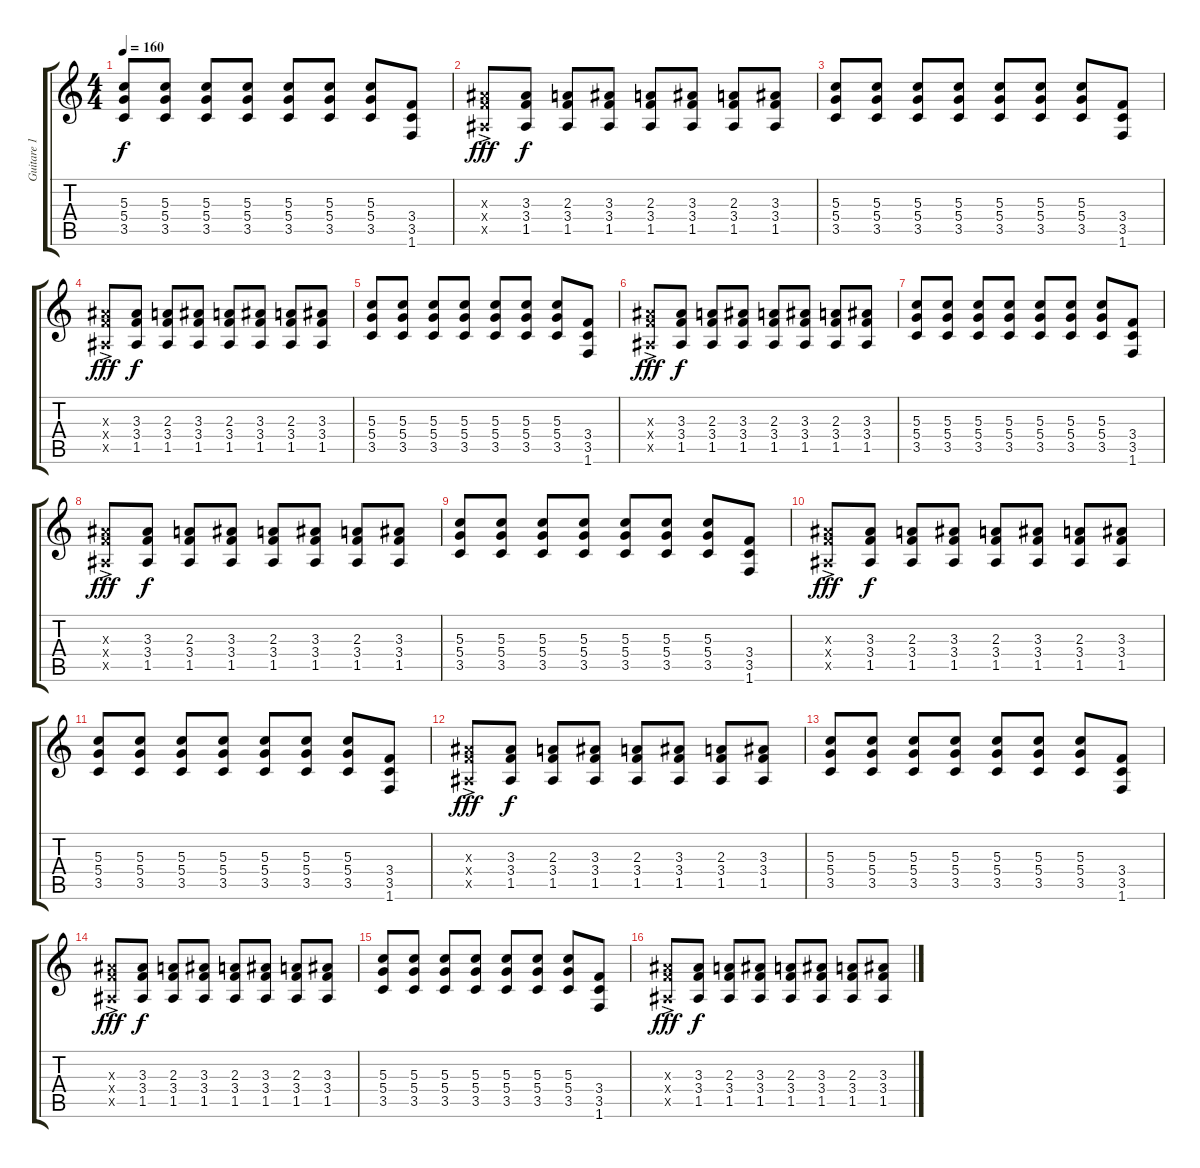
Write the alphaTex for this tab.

\track ("Guitare 1" "Guitare 1") {instrument overdrivenguitar}
\staff {score tabs}
\tuning (E4 B3 G3 D3 A2 E2) {hide}
\ts (4 4)
\tempo 160
\clef g2
\ks c
(5.3 5.4 3.5).8{dy f instrument overdrivenguitar} (5.3 5.4 3.5).8 (5.3 5.4 3.5).8{instrument distortionguitar} (5.3 5.4 3.5).8{instrument overdrivenguitar} (5.3 5.4 3.5).8 (5.3 5.4 3.5).8{instrument distortionguitar} (5.3 5.4 3.5).8{instrument overdrivenguitar} (3.4 3.5 1.6).8{instrument distortionguitar} |
(3.3{ac x} 3.4{ac x} 1.5{ac x}).8{dy fff} (3.3 3.4 1.5).8{dy f instrument distortionguitar} (2.3 3.4 1.5).8 (3.3 3.4 1.5).8 (2.3 3.4 1.5).8 (3.3 3.4 1.5).8 (2.3 3.4 1.5).8 (3.3 3.4 1.5).8 |
(5.3 5.4 3.5).8{instrument overdrivenguitar} (5.3 5.4 3.5).8 (5.3 5.4 3.5).8{instrument distortionguitar} (5.3 5.4 3.5).8{instrument overdrivenguitar} (5.3 5.4 3.5).8 (5.3 5.4 3.5).8{instrument distortionguitar} (5.3 5.4 3.5).8{instrument overdrivenguitar} (3.4 3.5 1.6).8{instrument distortionguitar} |
(3.3{ac x} 3.4{ac x} 1.5{ac x}).8{dy fff} (3.3 3.4 1.5).8{dy f instrument distortionguitar} (2.3 3.4 1.5).8 (3.3 3.4 1.5).8 (2.3 3.4 1.5).8 (3.3 3.4 1.5).8 (2.3 3.4 1.5).8 (3.3 3.4 1.5).8 |
(5.3 5.4 3.5).8{instrument overdrivenguitar} (5.3 5.4 3.5).8 (5.3 5.4 3.5).8{instrument distortionguitar} (5.3 5.4 3.5).8{instrument overdrivenguitar} (5.3 5.4 3.5).8 (5.3 5.4 3.5).8{instrument distortionguitar} (5.3 5.4 3.5).8{instrument overdrivenguitar} (3.4 3.5 1.6).8{instrument distortionguitar} |
(3.3{ac x} 3.4{ac x} 1.5{ac x}).8{dy fff} (3.3 3.4 1.5).8{dy f instrument distortionguitar} (2.3 3.4 1.5).8 (3.3 3.4 1.5).8 (2.3 3.4 1.5).8 (3.3 3.4 1.5).8 (2.3 3.4 1.5).8 (3.3 3.4 1.5).8 |
(5.3 5.4 3.5).8{instrument overdrivenguitar} (5.3 5.4 3.5).8 (5.3 5.4 3.5).8{instrument distortionguitar} (5.3 5.4 3.5).8{instrument overdrivenguitar} (5.3 5.4 3.5).8 (5.3 5.4 3.5).8{instrument distortionguitar} (5.3 5.4 3.5).8{instrument overdrivenguitar} (3.4 3.5 1.6).8{instrument distortionguitar} |
(3.3{ac x} 3.4{ac x} 1.5{ac x}).8{dy fff} (3.3 3.4 1.5).8{dy f instrument distortionguitar} (2.3 3.4 1.5).8 (3.3 3.4 1.5).8 (2.3 3.4 1.5).8 (3.3 3.4 1.5).8 (2.3 3.4 1.5).8 (3.3 3.4 1.5).8 |
(5.3 5.4 3.5).8{instrument overdrivenguitar} (5.3 5.4 3.5).8 (5.3 5.4 3.5).8{instrument distortionguitar} (5.3 5.4 3.5).8{instrument overdrivenguitar} (5.3 5.4 3.5).8 (5.3 5.4 3.5).8{instrument distortionguitar} (5.3 5.4 3.5).8{instrument overdrivenguitar} (3.4 3.5 1.6).8{instrument distortionguitar} |
(3.3{ac x} 3.4{ac x} 1.5{ac x}).8{dy fff} (3.3 3.4 1.5).8{dy f instrument distortionguitar} (2.3 3.4 1.5).8 (3.3 3.4 1.5).8 (2.3 3.4 1.5).8 (3.3 3.4 1.5).8 (2.3 3.4 1.5).8 (3.3 3.4 1.5).8 |
(5.3 5.4 3.5).8{instrument overdrivenguitar} (5.3 5.4 3.5).8 (5.3 5.4 3.5).8{instrument distortionguitar} (5.3 5.4 3.5).8{instrument overdrivenguitar} (5.3 5.4 3.5).8 (5.3 5.4 3.5).8{instrument distortionguitar} (5.3 5.4 3.5).8{instrument overdrivenguitar} (3.4 3.5 1.6).8{instrument distortionguitar} |
(3.3{ac x} 3.4{ac x} 1.5{ac x}).8{dy fff} (3.3 3.4 1.5).8{dy f instrument distortionguitar} (2.3 3.4 1.5).8 (3.3 3.4 1.5).8 (2.3 3.4 1.5).8 (3.3 3.4 1.5).8 (2.3 3.4 1.5).8 (3.3 3.4 1.5).8 |
(5.3 5.4 3.5).8{instrument overdrivenguitar} (5.3 5.4 3.5).8 (5.3 5.4 3.5).8{instrument distortionguitar} (5.3 5.4 3.5).8{instrument overdrivenguitar} (5.3 5.4 3.5).8 (5.3 5.4 3.5).8{instrument distortionguitar} (5.3 5.4 3.5).8{instrument overdrivenguitar} (3.4 3.5 1.6).8{instrument distortionguitar} |
(3.3{ac x} 3.4{ac x} 1.5{ac x}).8{dy fff} (3.3 3.4 1.5).8{dy f instrument distortionguitar} (2.3 3.4 1.5).8 (3.3 3.4 1.5).8 (2.3 3.4 1.5).8 (3.3 3.4 1.5).8 (2.3 3.4 1.5).8 (3.3 3.4 1.5).8 |
(5.3 5.4 3.5).8{instrument overdrivenguitar} (5.3 5.4 3.5).8 (5.3 5.4 3.5).8{instrument distortionguitar} (5.3 5.4 3.5).8{instrument overdrivenguitar} (5.3 5.4 3.5).8 (5.3 5.4 3.5).8{instrument distortionguitar} (5.3 5.4 3.5).8{instrument overdrivenguitar} (3.4 3.5 1.6).8{instrument distortionguitar} |
(3.3{ac x} 3.4{ac x} 1.5{ac x}).8{dy fff} (3.3 3.4 1.5).8{dy f instrument distortionguitar} (2.3 3.4 1.5).8 (3.3 3.4 1.5).8 (2.3 3.4 1.5).8 (3.3 3.4 1.5).8 (2.3 3.4 1.5).8 (3.3 3.4 1.5).8
